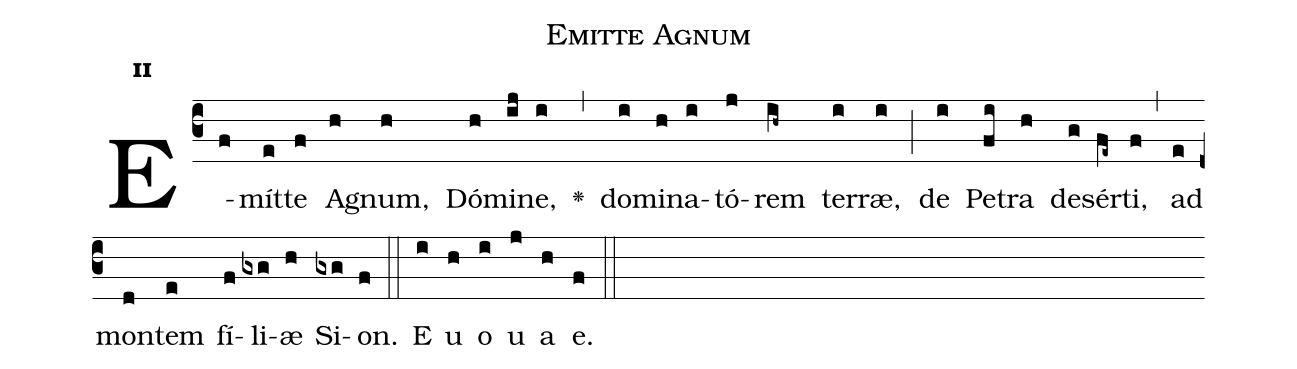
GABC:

name:Emitte Agnum;
office-part:Antiphona;
mode:2;
%%
initial-style: 1;
name: Emitte Agnum
book: Antiphonae & Responsoria/Tomus I, p. 36;
occasion: Hebdomada III Adventus Dominica;
office-part: Vesperae I Ant 3;
user-notes: ;
commentary: ;
annotation: 2*-4a;
centering-scheme: english;
fontsize: 12;
font: OFLSortsMillGoudy;
height: 11;
width: 4.5;
%%
(c3)E(f)mít(e)te(f) A(h)gnum,(h) Dó(h)mi(ij)ne,(i) <v>\greheightstar</v>(,) do(i)mi(h)na(i)tó(j)rem(ih~) ter(i)ræ,(i) (;) de(i) Pe(fi)tra(h) de(g)sér(fe~)ti,(f) (,) ad(e) mon(d)tem(e) fí(f)li(gxg)æ(h) Si(gxg)on.(f) (::)
E(i) u(h) o(i) u(j) a(h) e.(f) (::)
